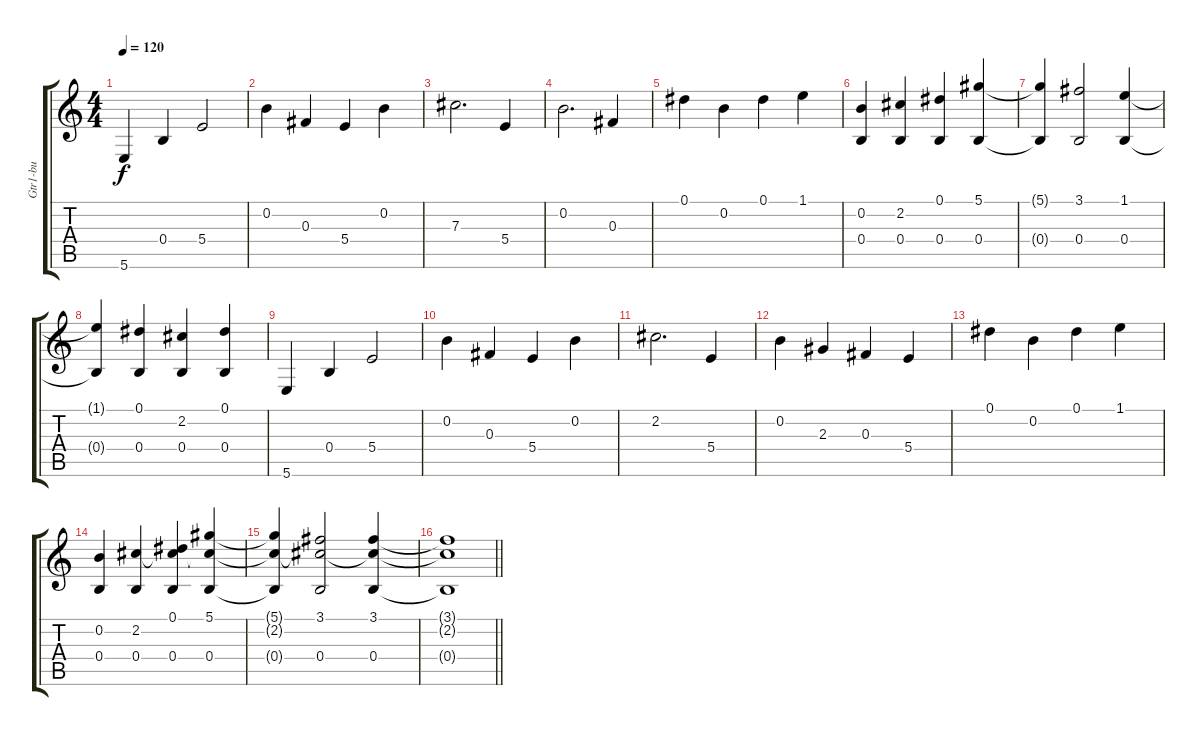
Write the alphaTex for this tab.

\track ("Gtr1-bu" "Gtr1-bu") {mute instrument acousticguitarsteel}
\staff {score tabs}
\tuning (Eb4 B3 Gb3 B2 Gb2 B1) {hide}
\ts (4 4)
\tempo 120
\clef g2
\ks c
5.6.4{dy f} 0.4.4 5.4.2 |
0.2.4 0.3.4 5.4.4 0.2.4 |
7.3.2{d} 5.4.4 |
0.2.2{d} 0.3.4 |
0.1.4 0.2.4 0.1.4 1.1.4 |
(0.2 0.4).4 (2.2 0.4).4 (0.1 0.4).4 (5.1 0.4).4 |
(5.1{t} 0.4{t}).4 (3.1 0.4).2 (1.1 0.4).4 |
(1.1{t} 0.4{t}).4 (0.1 0.4).4 (2.2 0.4).4 (0.1 0.4).4 |
5.6.4 0.4.4 5.4.2 |
0.2.4 0.3.4 5.4.4 0.2.4 |
2.2.2{d} 5.4.4 |
0.2.4 2.3.4 0.3.4 5.4.4 |
0.1.4 0.2.4 0.1.4 1.1.4 |
(0.2 0.4).4 (2.2 0.4).4 (0.1 2.2{t} 0.4).4 (5.1 2.2{t} 0.4).4 |
(5.1{t} 2.2{t} 0.4{t}).4 (3.1 2.2{t} 0.4).2 (3.1 2.2{t} 0.4).4 |
\barLineRight lightlight
(3.1{t} 2.2{t} 0.4{t}).1
